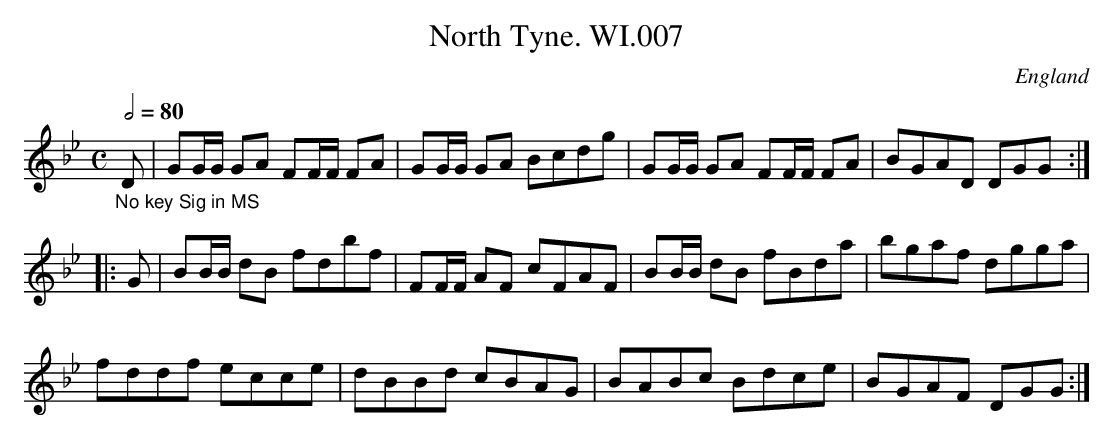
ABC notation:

X:1
T:North Tyne. WI.007
M:C
L:1/8
Q:1/2=80
O:England
notC:"..is the Highland Fling"
K:Bb major
"_No key Sig in MS"D|GG/G/ GA FF/F/ FA|GG/G/ GA Bcdg|\
GG/G/ GA FF/F/ FA|BGAD DGG:|!
|:G|BB/B/ dB fdbf|FF/F/ AF cFAF|\
BB/B/ dB fBda|bgaf dgga|!
fddf ecce|dBBd cBAG|\
BABc Bdce|BGAF DGG:|
